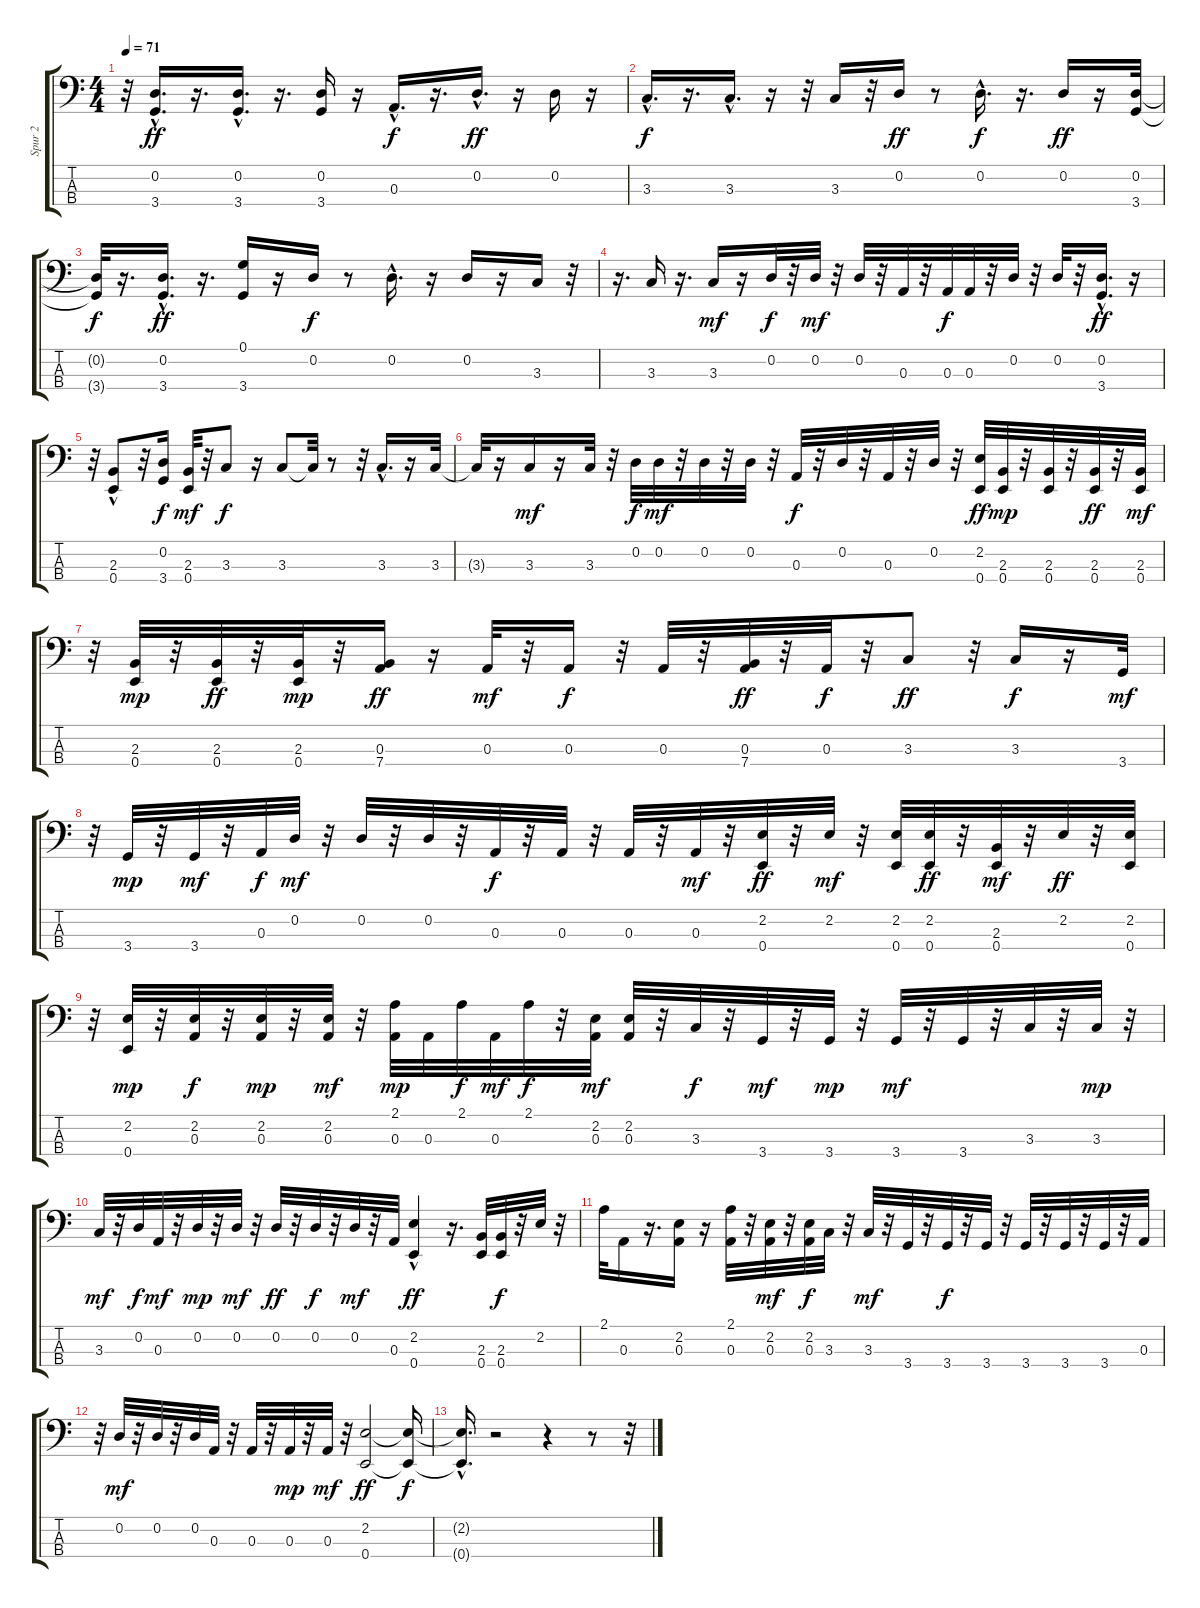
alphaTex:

\track ("Spur 2" "Spur 2") {instrument synthbass2}
\staff {score tabs}
\tuning (G2 D2 A1 E1) {hide}
\ts (4 4)
\tempo 71
\clef f4
\ks c
r.32{dy mf} (0.2{hac} 3.4).16{d dy ff} r.16{d} (0.2{hac} 3.4).16{d} r.16{d} (0.2 3.4).16 r.16 0.3{hac}.16{d dy f} r.16{d} 0.2{hac}.16{d dy ff} r.16 0.2.16 r.16 |
3.3{hac}.16{d dy f} r.16{d} 3.3{hac}.16{d} r.16 r.32 3.3.16 r.32 0.2.16{dy ff} r.8 0.2{hac}.16{d dy f} r.16{d} 0.2.16{dy ff} r.16 (0.2 3.4).32 |
(0.2{t} 3.4{t}).32{dy f} r.16{d} (0.2{hac} 3.4).16{d dy ff} r.16{d} (0.1 3.4).16 r.16 0.2.16{dy f} r.8 0.2{hac}.16{d} r.16 0.2.16 r.16 3.3.16 r.32 |
r.16{d} 3.3.16 r.16{d} 3.3.16{dy mf} r.16 0.2.32{dy f} r.32 0.2.32{dy mf} r.32 0.2.32 r.32 0.3.32 r.32 0.3.32{dy f} 0.3.32 r.32 0.2.32 r.32 0.2.32 r.32 (0.2{hac} 3.4).16{d dy ff} r.16 |
r.32 (2.3 0.4{hac}).8 r.32 (0.2 3.4).16{dy f} (2.3 0.4).32{dy mf} r.32 3.3.8{dy f} r.16 3.3.8 3.3{t}.32 r.8 r.32 3.3{hac}.16{d} r.16 3.3.32 |
3.3{t}.32 r.16 3.3.16{dy mf} r.16 3.3.32 r.32 0.2.32{dy f} 0.2.32{dy mf} r.32 0.2.32 r.32 0.2.32 r.32 0.3.32{dy f} r.32 0.2.32 r.32 0.3.32 r.32 0.2.32 r.32 (2.2 0.4).32{dy ff} (2.3 0.4).32{dy mp} r.32 (2.3 0.4).32 r.32 (2.3 0.4).32{dy ff} r.32 (2.3 0.4).32{dy mf} |
r.32 (2.3 0.4).32{dy mp} r.32 (2.3 0.4).32{dy ff} r.32 (2.3 0.4).32{dy mp} r.32 (0.3 7.4).16{dy ff} r.16 0.3.32{dy mf} r.32 0.3.16{dy f} r.32 0.3.32 r.32 (0.3 7.4).32{dy ff} r.32 0.3.32{dy f} r.32 3.3.8{dy ff} r.32 3.3.16{dy f} r.16 3.4.32{dy mf} |
r.32 3.4.32{dy mp} r.32 3.4.32{dy mf} r.32 0.3.32{dy f} 0.2.32{dy mf} r.32 0.2.32 r.32 0.2.32 r.32 0.3.32{dy f} r.32 0.3.32 r.32 0.3.32 r.32 0.3.32{dy mf} r.32 (2.2 0.4).32{dy ff} r.32 2.2.32{dy mf} r.32 (2.2 0.4).32 (2.2 0.4).32{dy ff} r.32 (2.3 0.4).32{dy mf} r.32 2.2.32{dy ff} r.32 (2.2 0.4).32 |
r.32 (2.2 0.4).32{dy mp} r.32 (2.2 0.3).32{dy f} r.32 (2.2 0.3).32{dy mp} r.32 (2.2 0.3).32{dy mf} r.32 (2.1 0.3).32{dy mp} 0.3.32 2.1.32{dy f} 0.3.32{dy mf} 2.1.32{dy f} r.32 (2.2 0.3).32{dy mf} (2.2 0.3).32 r.32 3.3.32{dy f} r.32 3.4.32{dy mf} r.32 3.4.32{dy mp} r.32 3.4.32{dy mf} r.32 3.4.32 r.32 3.3.32 r.32 3.3.32{dy mp} r.32 |
3.3.32{dy mf} r.32 0.2.32{dy f} 0.3.32{dy mf} r.32 0.2.32{dy mp} r.32 0.2.32{dy mf} r.32 0.2.32{dy ff} r.32 0.2.32{dy f} r.32 0.2.32{dy mf} r.32 0.3.32 (2.2 0.4{hac}).4{dy ff} r.16{d} (2.3 0.4).32 (2.3 0.4).32{dy f} r.32 2.2.32 r.32 |
2.1.32 0.3.16 r.16{d} (2.2 0.3).16 r.16 (2.1 0.3).32 r.32 (2.2 0.3).32{dy mf} r.32 (2.2 0.3).32{dy f} 3.3.32 r.32 3.3.32{dy mf} r.32 3.4.32 r.32 3.4.32{dy f} r.32 3.4.32 r.32 3.4.32 r.32 3.4.32 r.32 3.4.32 r.32 0.3.32 |
r.32 0.2.32{dy mf} r.32 0.2.32 r.32 0.2.32 0.3.32 r.32 0.3.32 r.32 0.3.32{dy mp} r.32 0.3.32{dy mf} r.32 (2.2 0.4).2{dy ff} (2.2{t} 0.4{t}).16{dy f} |
(2.2{hac t} 0.4{hac t}).16{d} r.2 r.4 r.8 r.32
